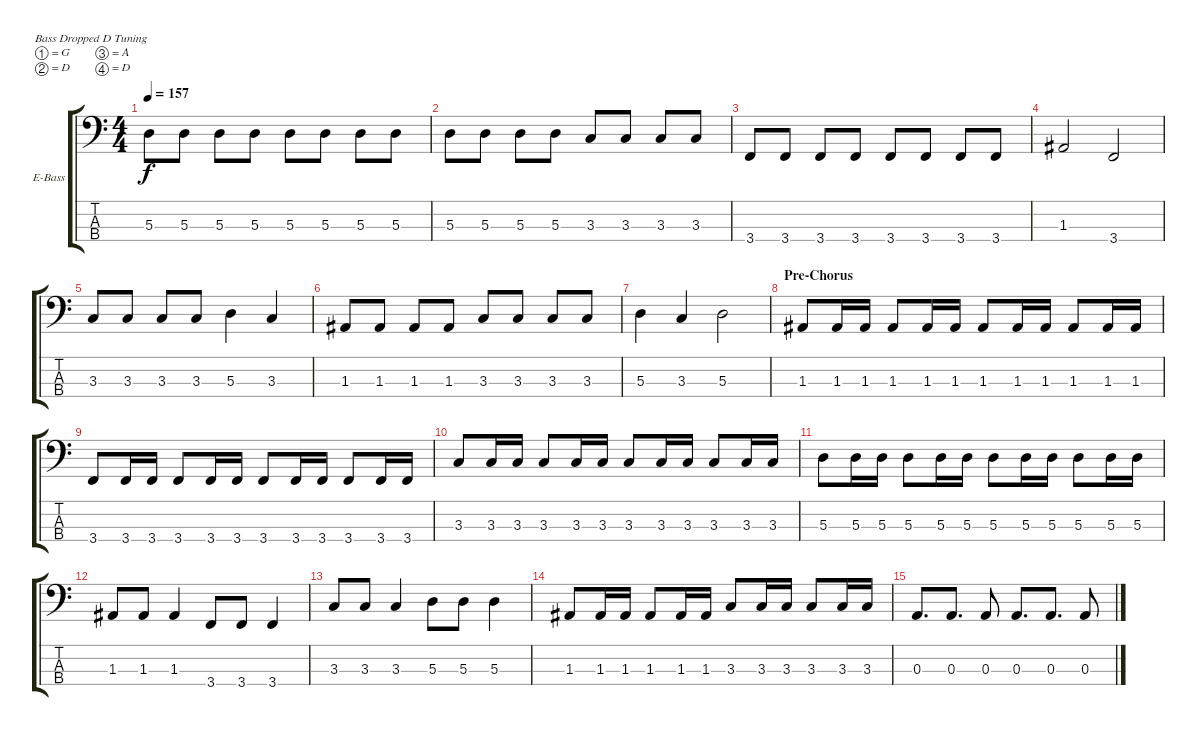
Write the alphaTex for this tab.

\defaultSystemsLayout 4
\bracketExtendMode groupsimilarinstruments
\firstSystemTrackNameOrientation horizontal
\otherSystemsTrackNameOrientation horizontal
\track ("Bass - Gray" "E-Bass") {instrument electricbassfinger}
\staff {score tabs}
\tuning (G2 D2 A1 D1)
\ts (4 4)
\tempo 157
\clef f4
\ks c
5.3.8{dy f} 5.3.8 5.3.8 5.3.8 5.3.8 5.3.8 5.3.8 5.3.8 |
5.3.8 5.3.8 5.3.8 5.3.8 3.3.8 3.3.8 3.3.8 3.3.8 |
3.4.8 3.4.8 3.4.8 3.4.8 3.4.8 3.4.8 3.4.8 3.4.8 |
1.3.2 3.4.2 |
3.3.8 3.3.8 3.3.8 3.3.8 5.3.4 3.3.4 |
1.3.8 1.3.8 1.3.8 1.3.8 3.3.8 3.3.8 3.3.8 3.3.8 |
5.3.4 3.3.4 5.3.2 |
\section ("" "Pre-Chorus")
1.3.8 1.3.16 1.3.16 1.3.8 1.3.16 1.3.16 1.3.8 1.3.16 1.3.16 1.3.8 1.3.16 1.3.16 |
3.4.8 3.4.16 3.4.16 3.4.8 3.4.16 3.4.16 3.4.8 3.4.16 3.4.16 3.4.8 3.4.16 3.4.16 |
3.3.8 3.3.16 3.3.16 3.3.8 3.3.16 3.3.16 3.3.8 3.3.16 3.3.16 3.3.8 3.3.16 3.3.16 |
5.3.8 5.3.16 5.3.16 5.3.8 5.3.16 5.3.16 5.3.8 5.3.16 5.3.16 5.3.8 5.3.16 5.3.16 |
1.3.8 1.3.8 1.3.4 3.4.8 3.4.8 3.4.4 |
3.3.8 3.3.8 3.3.4 5.3.8 5.3.8 5.3.4 |
1.3.8 1.3.16 1.3.16 1.3.8 1.3.16 1.3.16 3.3.8 3.3.16 3.3.16 3.3.8 3.3.16 3.3.16 |
0.3.8{d} 0.3.8{d} 0.3.8 0.3.8{d} 0.3.8{d} 0.3.8
